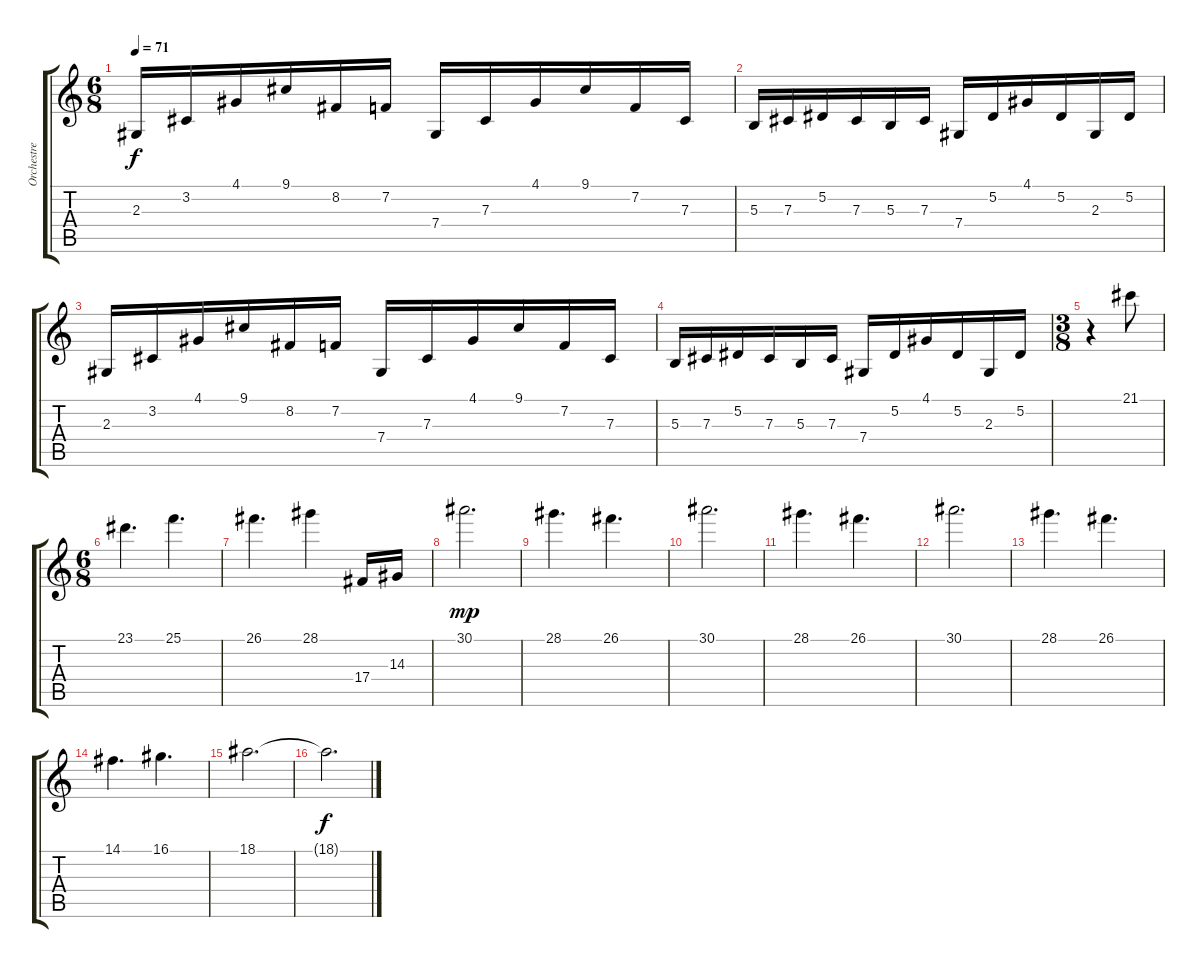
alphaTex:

\track ("Orchestre" "Orchestre") {instrument stringensemble1}
\staff {score tabs}
\tuning (E4 Bb3 Gb3 Db3 Ab2 Eb2) {hide}
\ts (6 8)
\tempo 71
\clef g2
\ks c
2.3.16{dy f} 3.2.16 4.1.16 9.1.16 8.2.16 7.2.16 7.4.16 7.3.16 4.1.16 9.1.16 7.2.16 7.3.16 |
5.3.16 7.3.16 5.2.16 7.3.16 5.3.16 7.3.16 7.4.16 5.2.16 4.1.16 5.2.16 2.3.16 5.2.16 |
2.3.16 3.2.16 4.1.16 9.1.16 8.2.16 7.2.16 7.4.16 7.3.16 4.1.16 9.1.16 7.2.16 7.3.16 |
5.3.16 7.3.16 5.2.16 7.3.16 5.3.16 7.3.16 7.4.16 5.2.16 4.1.16 5.2.16 2.3.16 5.2.16 |
\ts (3 8)
r.4 21.1.8 |
\ts (6 8)
23.1.4{d} 25.1.4{d} |
26.1.4{d} 28.1.4 17.4.16 14.3.16 |
30.1.2{d dy mp} |
28.1.4{d} 26.1.4{d} |
30.1.2{d} |
28.1.4{d} 26.1.4{d} |
30.1.2{d} |
28.1.4{d} 26.1.4{d} |
14.1.4{d} 16.1.4{d} |
18.1.2{d} |
18.1{t}.2{d dy f}
